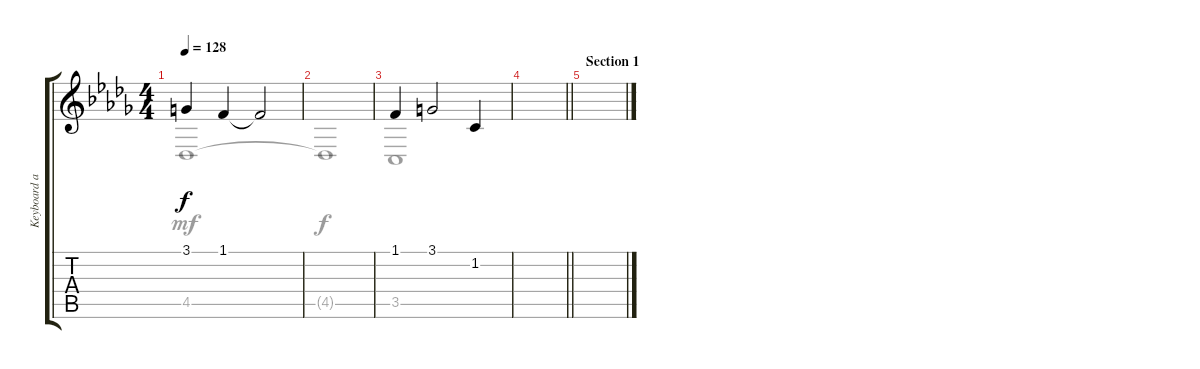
\track ("Keyboard a" "Keyboard a") {instrument pad8sweep}
\staff {score tabs}
\tuning (E4 B3 G3 D3 A2 D2) {hide}
\voice
\ts (4 4)
\tempo 128
\clef g2
\ks db
3.1.4{dy f} 1.1.4 1.1{t}.2 |
|
1.1.4 3.1.2 1.2.4 |
\barLineRight lightlight
|
\section ("" "Section 1")
|
|
|
|
|
|
|
|
|
|
|
\voice
\clef g2
\ottava regular
\simile none
\ks db
4.5.1{dy mf} |
4.5{t}.1{dy f} |
3.5.1 |
\barLineRight lightlight
|
|
|
|
|
|
|
|
|
|
|
|
